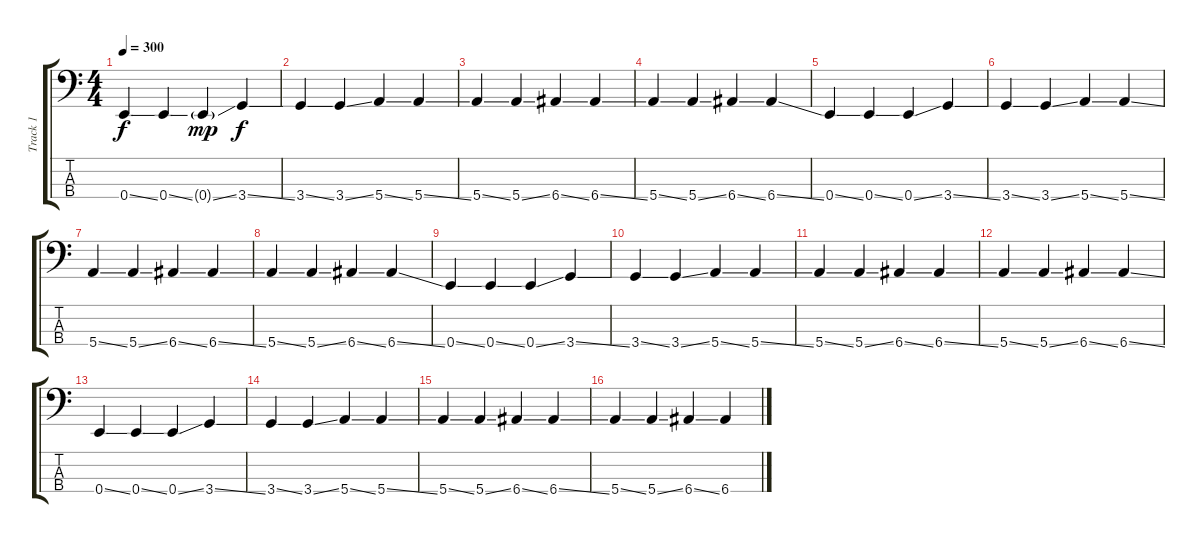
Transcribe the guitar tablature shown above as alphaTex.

\track ("Track 1" "Track 1") {instrument electricbasspick}
\staff {score tabs}
\tuning (G2 D2 A1 E1) {hide}
\ts (4 4)
\tempo 300
\clef f4
\ks c
0.4{ss}.4{dy f} 0.4{ss}.4 0.4{ss g}.4{dy mp} 3.4{ss}.4{dy f} |
3.4{ss}.4 3.4{ss}.4 5.4{ss}.4 5.4{ss}.4 |
5.4{ss}.4 5.4{ss}.4 6.4{ss}.4 6.4{ss}.4 |
5.4{ss}.4 5.4{ss}.4 6.4{ss}.4 6.4{ss}.4 |
0.4{ss}.4 0.4{ss}.4 0.4{ss}.4 3.4{ss}.4 |
3.4{ss}.4 3.4{ss}.4 5.4{ss}.4 5.4{ss}.4 |
5.4{ss}.4 5.4{ss}.4 6.4{ss}.4 6.4{ss}.4 |
5.4{ss}.4 5.4{ss}.4 6.4{ss}.4 6.4{ss}.4 |
0.4{ss}.4 0.4{ss}.4 0.4{ss}.4 3.4{ss}.4 |
3.4{ss}.4 3.4{ss}.4 5.4{ss}.4 5.4{ss}.4 |
5.4{ss}.4 5.4{ss}.4 6.4{ss}.4 6.4{ss}.4 |
5.4{ss}.4 5.4{ss}.4 6.4{ss}.4 6.4{ss}.4 |
0.4{ss}.4 0.4{ss}.4 0.4{ss}.4 3.4{ss}.4 |
3.4{ss}.4 3.4{ss}.4 5.4{ss}.4 5.4{ss}.4 |
5.4{ss}.4 5.4{ss}.4 6.4{ss}.4 6.4{ss}.4 |
5.4{ss}.4 5.4{ss}.4 6.4{ss}.4 6.4{ss}.4
